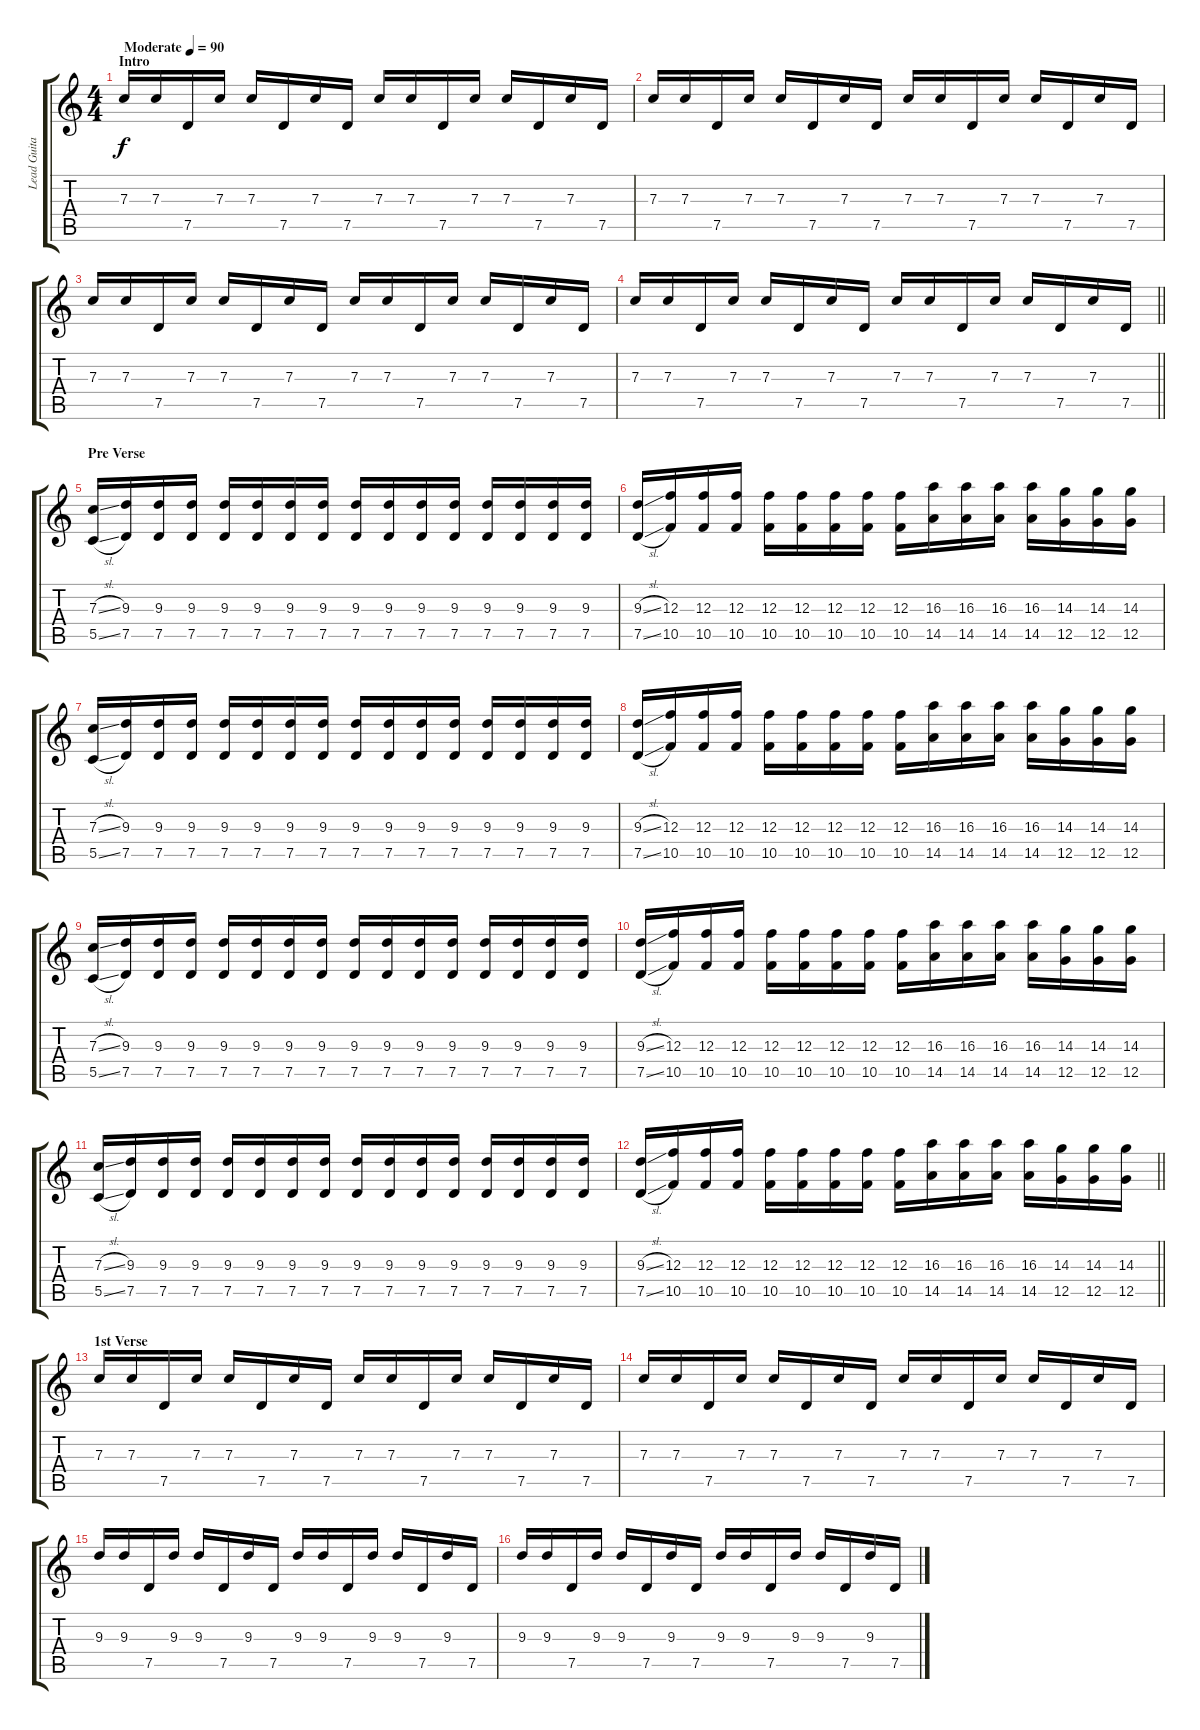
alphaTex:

\track ("Lead Guitar" "Lead Guita") {instrument distortionguitar}
\staff {score tabs}
\tuning (D4 A3 F3 C3 G2 C2) {hide}
\ts (4 4)
\section ("" "Intro")
\tempo (90 "Moderate")
\clef g2
\ks c
7.3.16{dy f volume 0 instrument distortionguitar} 7.3.16{volume 10} 7.5.16 7.3.16 7.3.16 7.5.16 7.3.16 7.5.16 7.3.16 7.3.16 7.5.16 7.3.16 7.3.16 7.5.16 7.3.16 7.5.16 |
7.3.16 7.3.16 7.5.16 7.3.16 7.3.16 7.5.16 7.3.16 7.5.16 7.3.16 7.3.16 7.5.16 7.3.16 7.3.16 7.5.16 7.3.16 7.5.16 |
7.3.16 7.3.16 7.5.16 7.3.16 7.3.16 7.5.16 7.3.16 7.5.16 7.3.16 7.3.16 7.5.16 7.3.16 7.3.16 7.5.16 7.3.16 7.5.16 |
\barLineRight lightlight
7.3.16 7.3.16 7.5.16 7.3.16 7.3.16 7.5.16 7.3.16 7.5.16 7.3.16 7.3.16 7.5.16 7.3.16 7.3.16 7.5.16 7.3.16 7.5.16 |
\section ("" "Pre Verse")
(7.3{sl} 5.5{sl}).16 (9.3 7.5).16 (9.3 7.5).16 (9.3 7.5).16 (9.3 7.5).16 (9.3 7.5).16 (9.3 7.5).16 (9.3 7.5).16 (9.3 7.5).16 (9.3 7.5).16 (9.3 7.5).16 (9.3 7.5).16 (9.3 7.5).16 (9.3 7.5).16 (9.3 7.5).16 (9.3 7.5).16 |
(9.3{sl} 7.5{sl}).16 (12.3 10.5).16 (12.3 10.5).16 (12.3 10.5).16 (12.3 10.5).16 (12.3 10.5).16 (12.3 10.5).16 (12.3 10.5).16 (12.3 10.5).16 (16.3 14.5).16 (16.3 14.5).16 (16.3 14.5).16 (16.3 14.5).16 (14.3 12.5).16 (14.3 12.5).16 (14.3 12.5).16 |
(7.3{sl} 5.5{sl}).16 (9.3 7.5).16 (9.3 7.5).16 (9.3 7.5).16 (9.3 7.5).16 (9.3 7.5).16 (9.3 7.5).16 (9.3 7.5).16 (9.3 7.5).16 (9.3 7.5).16 (9.3 7.5).16 (9.3 7.5).16 (9.3 7.5).16 (9.3 7.5).16 (9.3 7.5).16 (9.3 7.5).16 |
(9.3{sl} 7.5{sl}).16 (12.3 10.5).16 (12.3 10.5).16 (12.3 10.5).16 (12.3 10.5).16 (12.3 10.5).16 (12.3 10.5).16 (12.3 10.5).16 (12.3 10.5).16 (16.3 14.5).16 (16.3 14.5).16 (16.3 14.5).16 (16.3 14.5).16 (14.3 12.5).16 (14.3 12.5).16 (14.3 12.5).16 |
(7.3{sl} 5.5{sl}).16 (9.3 7.5).16 (9.3 7.5).16 (9.3 7.5).16 (9.3 7.5).16 (9.3 7.5).16 (9.3 7.5).16 (9.3 7.5).16 (9.3 7.5).16 (9.3 7.5).16 (9.3 7.5).16 (9.3 7.5).16 (9.3 7.5).16 (9.3 7.5).16 (9.3 7.5).16 (9.3 7.5).16 |
(9.3{sl} 7.5{sl}).16 (12.3 10.5).16 (12.3 10.5).16 (12.3 10.5).16 (12.3 10.5).16 (12.3 10.5).16 (12.3 10.5).16 (12.3 10.5).16 (12.3 10.5).16 (16.3 14.5).16 (16.3 14.5).16 (16.3 14.5).16 (16.3 14.5).16 (14.3 12.5).16 (14.3 12.5).16 (14.3 12.5).16 |
(7.3{sl} 5.5{sl}).16 (9.3 7.5).16 (9.3 7.5).16 (9.3 7.5).16 (9.3 7.5).16 (9.3 7.5).16 (9.3 7.5).16 (9.3 7.5).16 (9.3 7.5).16 (9.3 7.5).16 (9.3 7.5).16 (9.3 7.5).16 (9.3 7.5).16 (9.3 7.5).16 (9.3 7.5).16 (9.3 7.5).16 |
\barLineRight lightlight
(9.3{sl} 7.5{sl}).16 (12.3 10.5).16 (12.3 10.5).16 (12.3 10.5).16 (12.3 10.5).16 (12.3 10.5).16 (12.3 10.5).16 (12.3 10.5).16 (12.3 10.5).16 (16.3 14.5).16 (16.3 14.5).16 (16.3 14.5).16 (16.3 14.5).16 (14.3 12.5).16 (14.3 12.5).16 (14.3 12.5).16 |
\section ("" "1st Verse")
7.3.16 7.3.16 7.5.16 7.3.16 7.3.16 7.5.16 7.3.16 7.5.16 7.3.16 7.3.16 7.5.16 7.3.16 7.3.16 7.5.16 7.3.16 7.5.16 |
7.3.16 7.3.16 7.5.16 7.3.16 7.3.16 7.5.16 7.3.16 7.5.16 7.3.16 7.3.16 7.5.16 7.3.16 7.3.16 7.5.16 7.3.16 7.5.16 |
9.3.16 9.3.16 7.5.16 9.3.16 9.3.16 7.5.16 9.3.16 7.5.16 9.3.16 9.3.16 7.5.16 9.3.16 9.3.16 7.5.16 9.3.16 7.5.16 |
9.3.16 9.3.16 7.5.16 9.3.16 9.3.16 7.5.16 9.3.16 7.5.16 9.3.16 9.3.16 7.5.16 9.3.16 9.3.16 7.5.16 9.3.16 7.5.16
